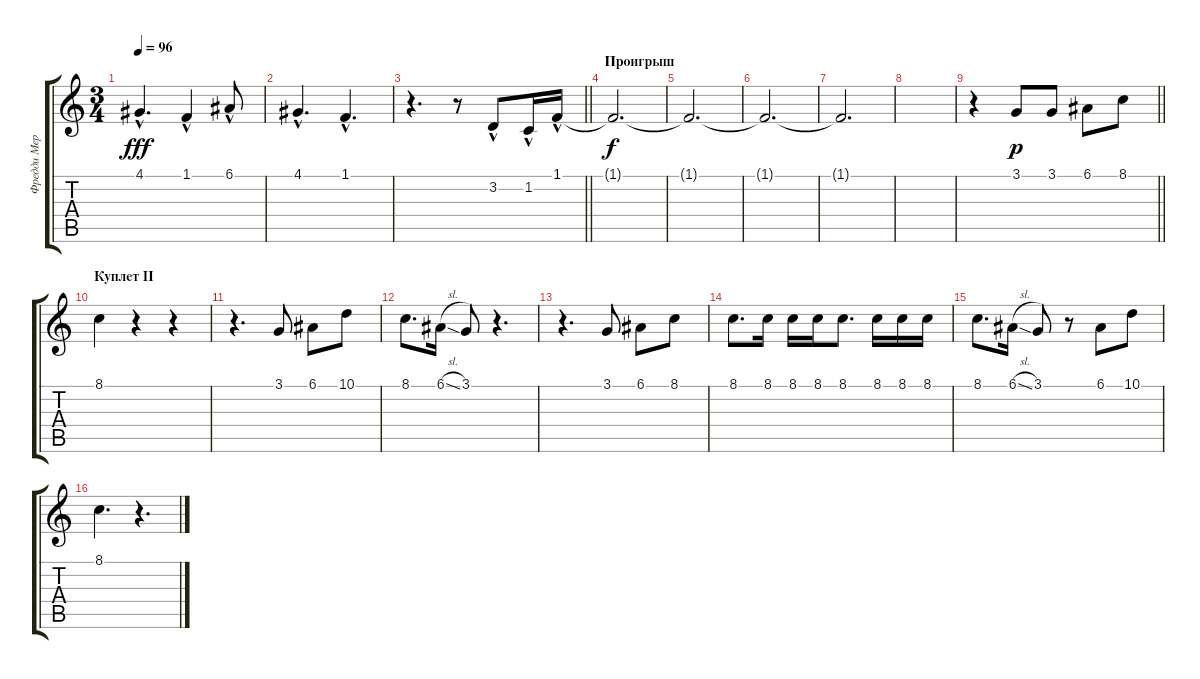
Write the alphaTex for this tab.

\track ("Фредди Меркьюри" "Фредди Мер") {instrument brightacousticpiano}
\staff {score tabs}
\tuning (E4 B3 G3 D3 A2 E2) {hide}
\ts (3 4)
\tempo 96
\clef g2
\ks c
4.1{hac}.4{d dy fff} 1.1{hac}.4 6.1{hac}.8 |
4.1{hac}.4{d} 1.1{hac}.4{d} |
\barLineRight lightlight
r.4{d} r.8 3.2{hac}.8 1.2{hac}.16 1.1{hac}.16 |
\section ("" "Проигрыш")
1.1{t}.2{d dy f} |
1.1{t}.2{d} |
1.1{t}.2{d} |
1.1{t}.2{d} |
|
\barLineRight lightlight
r.4 3.1.8{dy p} 3.1.8 6.1.8 8.1.8 |
\section ("" "Куплет II")
8.1.4 r.4 r.4 |
r.4{d} 3.1.8 6.1.8 10.1.8 |
8.1.8{d} 6.1{sl}.16 3.1.8 r.4{d} |
r.4{d} 3.1.8 6.1.8 8.1.8 |
8.1.8{d} 8.1.16 8.1.16 8.1.16 8.1.8{d} 8.1.16 8.1.16 8.1.16 |
8.1.8{d} 6.1{sl}.16 3.1.8 r.8 6.1.8 10.1.8 |
8.1.4{d} r.4{d}
